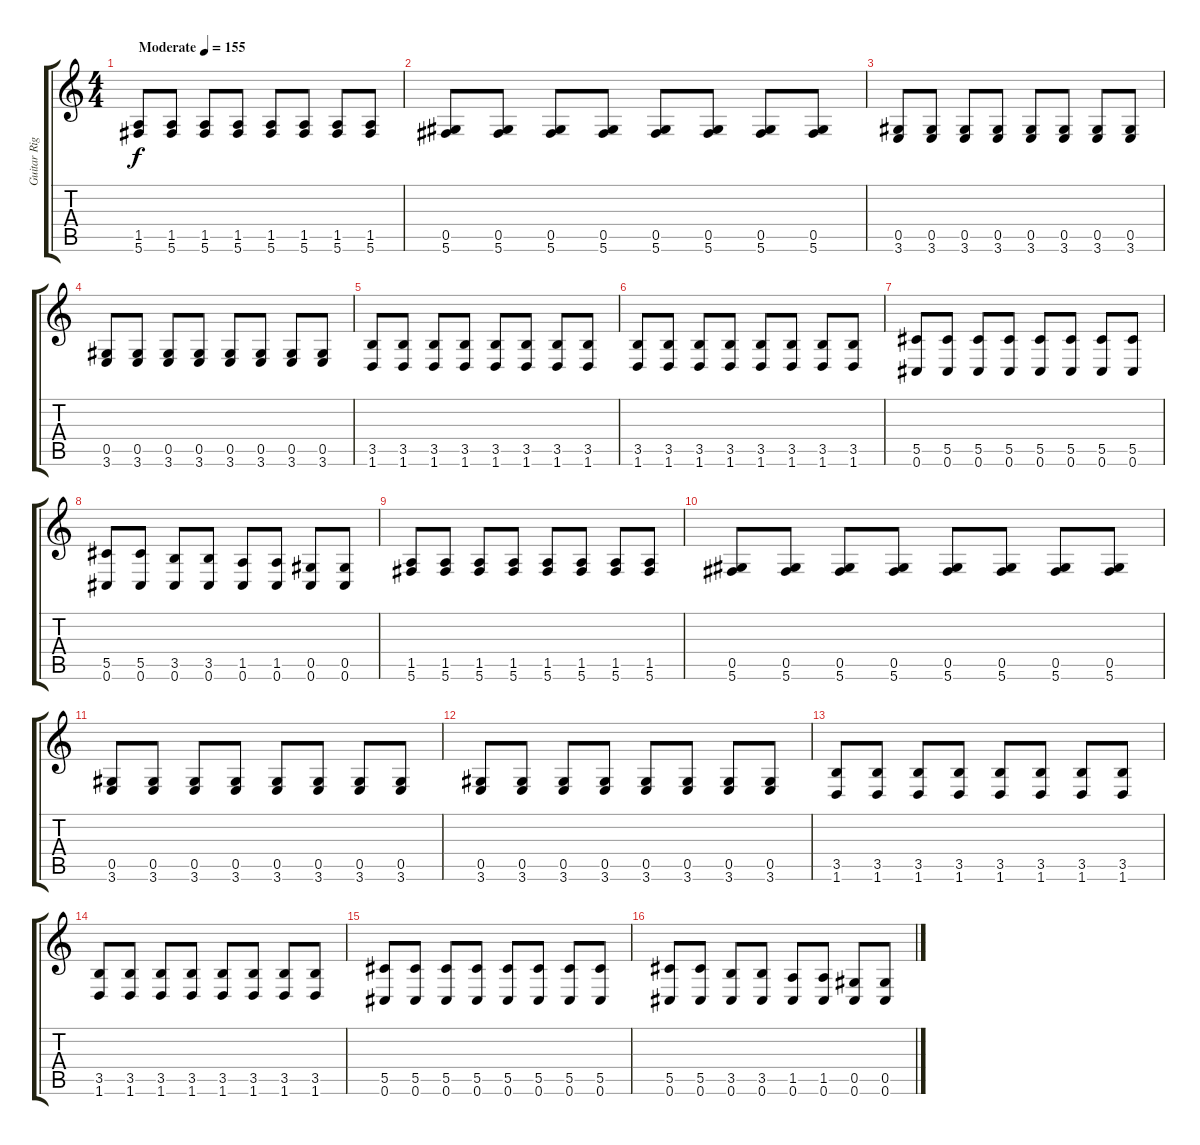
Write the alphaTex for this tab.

\track ("Guitar Right" "Guitar Rig") {instrument acousticguitarnylon}
\staff {score tabs}
\tuning (Eb4 Bb3 Gb3 Db3 Ab2 Db2) {hide}
\ts (4 4)
\tempo (155 "Moderate")
\clef g2
\ks c
(1.5 5.6).8{dy f instrument acousticguitarnylon} (1.5 5.6).8 (1.5 5.6).8 (1.5 5.6).8 (1.5 5.6).8 (1.5 5.6).8 (1.5 5.6).8 (1.5 5.6).8 |
(0.5 5.6).8 (0.5 5.6).8 (0.5 5.6).8 (0.5 5.6).8 (0.5 5.6).8 (0.5 5.6).8 (0.5 5.6).8 (0.5 5.6).8 |
(0.5 3.6).8 (0.5 3.6).8 (0.5 3.6).8 (0.5 3.6).8 (0.5 3.6).8 (0.5 3.6).8 (0.5 3.6).8 (0.5 3.6).8 |
(0.5 3.6).8 (0.5 3.6).8 (0.5 3.6).8 (0.5 3.6).8 (0.5 3.6).8 (0.5 3.6).8 (0.5 3.6).8 (0.5 3.6).8 |
(3.5 1.6).8 (3.5 1.6).8 (3.5 1.6).8 (3.5 1.6).8 (3.5 1.6).8 (3.5 1.6).8 (3.5 1.6).8 (3.5 1.6).8 |
(3.5 1.6).8 (3.5 1.6).8 (3.5 1.6).8 (3.5 1.6).8 (3.5 1.6).8 (3.5 1.6).8 (3.5 1.6).8 (3.5 1.6).8 |
(5.5 0.6).8 (5.5 0.6).8 (5.5 0.6).8 (5.5 0.6).8 (5.5 0.6).8 (5.5 0.6).8 (5.5 0.6).8 (5.5 0.6).8 |
(5.5 0.6).8 (5.5 0.6).8 (3.5 0.6).8 (3.5 0.6).8 (1.5 0.6).8 (1.5 0.6).8 (0.5 0.6).8 (0.5 0.6).8 |
(1.5 5.6).8 (1.5 5.6).8 (1.5 5.6).8 (1.5 5.6).8 (1.5 5.6).8 (1.5 5.6).8 (1.5 5.6).8 (1.5 5.6).8 |
(0.5 5.6).8 (0.5 5.6).8 (0.5 5.6).8 (0.5 5.6).8 (0.5 5.6).8 (0.5 5.6).8 (0.5 5.6).8 (0.5 5.6).8 |
(0.5 3.6).8 (0.5 3.6).8 (0.5 3.6).8 (0.5 3.6).8 (0.5 3.6).8 (0.5 3.6).8 (0.5 3.6).8 (0.5 3.6).8 |
(0.5 3.6).8 (0.5 3.6).8 (0.5 3.6).8 (0.5 3.6).8 (0.5 3.6).8 (0.5 3.6).8 (0.5 3.6).8 (0.5 3.6).8 |
(3.5 1.6).8 (3.5 1.6).8 (3.5 1.6).8 (3.5 1.6).8 (3.5 1.6).8 (3.5 1.6).8 (3.5 1.6).8 (3.5 1.6).8 |
(3.5 1.6).8 (3.5 1.6).8 (3.5 1.6).8 (3.5 1.6).8 (3.5 1.6).8 (3.5 1.6).8 (3.5 1.6).8 (3.5 1.6).8 |
(5.5 0.6).8 (5.5 0.6).8 (5.5 0.6).8 (5.5 0.6).8 (5.5 0.6).8 (5.5 0.6).8 (5.5 0.6).8 (5.5 0.6).8 |
(5.5 0.6).8 (5.5 0.6).8 (3.5 0.6).8 (3.5 0.6).8 (1.5 0.6).8 (1.5 0.6).8 (0.5 0.6).8 (0.5 0.6).8
